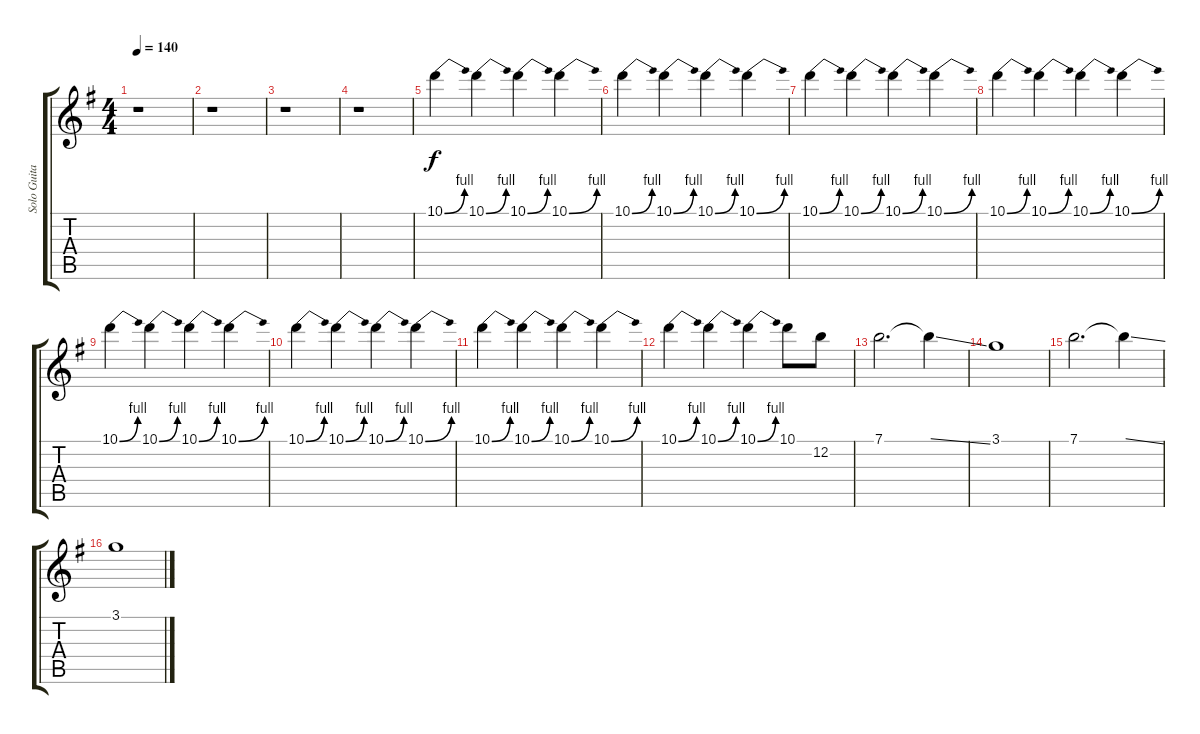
\track ("Solo Guitar" "Solo Guita") {instrument distortionguitar}
\staff {score tabs}
\tuning (E4 B3 G3 D3 A2 E2) {hide}
\ts (4 4)
\tempo 140
\clef g2
\ks g
r.1{dy f} |
r.1 |
r.1 |
r.1 |
10.1{be (bend 0 0 60 4)}.4 10.1{be (bend 0 0 60 4)}.4 10.1{be (bend 0 0 60 4)}.4 10.1{be (bend 0 0 60 4)}.4 |
10.1{be (bend 0 0 60 4)}.4 10.1{be (bend 0 0 60 4)}.4 10.1{be (bend 0 0 60 4)}.4 10.1{be (bend 0 0 60 4)}.4 |
10.1{be (bend 0 0 60 4)}.4 10.1{be (bend 0 0 60 4)}.4 10.1{be (bend 0 0 60 4)}.4 10.1{be (bend 0 0 60 4)}.4 |
10.1{be (bend 0 0 60 4)}.4 10.1{be (bend 0 0 60 4)}.4 10.1{be (bend 0 0 60 4)}.4 10.1{be (bend 0 0 60 4)}.4 |
10.1{be (bend 0 0 60 4)}.4 10.1{be (bend 0 0 60 4)}.4 10.1{be (bend 0 0 60 4)}.4 10.1{be (bend 0 0 60 4)}.4 |
10.1{be (bend 0 0 60 4)}.4 10.1{be (bend 0 0 60 4)}.4 10.1{be (bend 0 0 60 4)}.4 10.1{be (bend 0 0 60 4)}.4 |
10.1{be (bend 0 0 60 4)}.4 10.1{be (bend 0 0 60 4)}.4 10.1{be (bend 0 0 60 4)}.4 10.1{be (bend 0 0 60 4)}.4 |
10.1{be (bend 0 0 60 4)}.4 10.1{be (bend 0 0 60 4)}.4 10.1{be (bend 0 0 60 4)}.4 10.1.8 12.2.8 |
7.1.2{d} 7.1{ss t}.4 |
3.1.1 |
7.1.2{d} 7.1{ss t}.4 |
3.1.1
